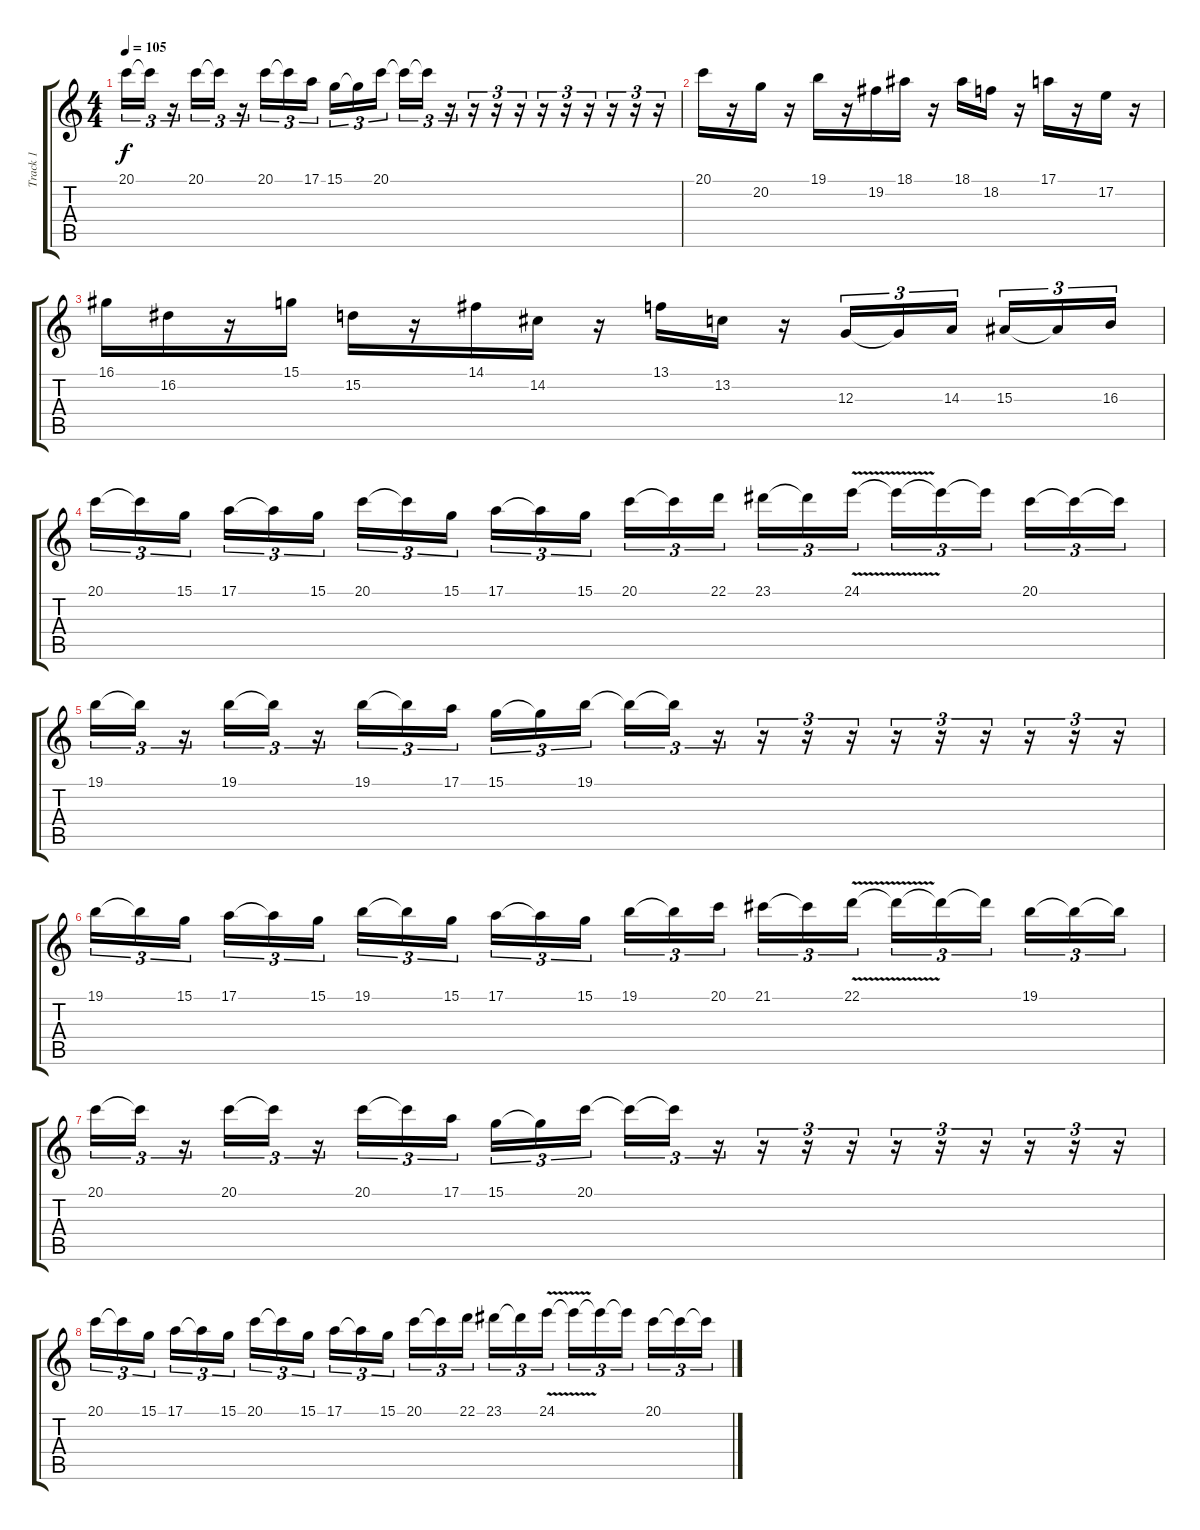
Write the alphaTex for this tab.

\track ("Track 1" "Track 1") {instrument flute}
\staff {score tabs}
\tuning (E4 B3 G3 D3 A2 E2) {hide}
\ts (4 4)
\tempo 105
\clef g2
\ks c
20.1.16{tu (3 2) dy f} 20.1{t}.16{tu (3 2)} r.16{tu (3 2)} 20.1.16{tu (3 2)} 20.1{t}.16{tu (3 2)} r.16{tu (3 2)} 20.1.16{tu (3 2)} 20.1{t}.16{tu (3 2)} 17.1.16{tu (3 2) beam splitsecondary} 15.1.16{tu (3 2)} 15.1{t}.16{tu (3 2)} 20.1.16{tu (3 2)} 20.1{t}.16{tu (3 2)} 20.1{t}.16{tu (3 2)} r.16{tu (3 2)} r.16{tu (3 2)} r.16{tu (3 2)} r.16{tu (3 2)} r.16{tu (3 2)} r.16{tu (3 2)} r.16{tu (3 2)} r.16{tu (3 2)} r.16{tu (3 2)} r.16{tu (3 2)} |
20.1.16 r.16 20.2.16 r.16 19.1.16 r.16 19.2.16 18.1.16 r.16 18.1.16 18.2.16 r.16 17.1.16 r.16 17.2.16 r.16 |
16.1.16 16.2.16 r.16 15.1.16 15.2.16 r.16 14.1.16 14.2.16 r.16 13.1.16 13.2.16 r.16 12.3.16{tu (3 2)} 12.3{t}.16{tu (3 2)} 14.3.16{tu (3 2) beam splitsecondary} 15.3.16{tu (3 2)} 15.3{t}.16{tu (3 2)} 16.3.16{tu (3 2)} |
20.1.16{tu (3 2)} 20.1{t}.16{tu (3 2)} 15.1.16{tu (3 2) beam splitsecondary} 17.1.16{tu (3 2)} 17.1{t}.16{tu (3 2)} 15.1.16{tu (3 2)} 20.1.16{tu (3 2)} 20.1{t}.16{tu (3 2)} 15.1.16{tu (3 2) beam splitsecondary} 17.1.16{tu (3 2)} 17.1{t}.16{tu (3 2)} 15.1.16{tu (3 2)} 20.1.16{tu (3 2)} 20.1{t}.16{tu (3 2)} 22.1.16{tu (3 2) beam splitsecondary} 23.1.16{tu (3 2)} 23.1{t}.16{tu (3 2)} 24.1{v}.16{tu (3 2)} 24.1{t}.16{tu (3 2)} 24.1{t}.16{tu (3 2)} 24.1{t}.16{tu (3 2) beam splitsecondary} 20.1.16{tu (3 2)} 20.1{t}.16{tu (3 2)} 20.1{t}.16{tu (3 2)} |
19.1.16{tu (3 2)} 19.1{t}.16{tu (3 2)} r.16{tu (3 2)} 19.1.16{tu (3 2)} 19.1{t}.16{tu (3 2)} r.16{tu (3 2)} 19.1.16{tu (3 2)} 19.1{t}.16{tu (3 2)} 17.1.16{tu (3 2) beam splitsecondary} 15.1.16{tu (3 2)} 15.1{t}.16{tu (3 2)} 19.1.16{tu (3 2)} 19.1{t}.16{tu (3 2)} 19.1{t}.16{tu (3 2)} r.16{tu (3 2)} r.16{tu (3 2)} r.16{tu (3 2)} r.16{tu (3 2)} r.16{tu (3 2)} r.16{tu (3 2)} r.16{tu (3 2)} r.16{tu (3 2)} r.16{tu (3 2)} r.16{tu (3 2)} |
19.1.16{tu (3 2)} 19.1{t}.16{tu (3 2)} 15.1.16{tu (3 2) beam splitsecondary} 17.1.16{tu (3 2)} 17.1{t}.16{tu (3 2)} 15.1.16{tu (3 2)} 19.1.16{tu (3 2)} 19.1{t}.16{tu (3 2)} 15.1.16{tu (3 2) beam splitsecondary} 17.1.16{tu (3 2)} 17.1{t}.16{tu (3 2)} 15.1.16{tu (3 2)} 19.1.16{tu (3 2)} 19.1{t}.16{tu (3 2)} 20.1.16{tu (3 2) beam splitsecondary} 21.1.16{tu (3 2)} 21.1{t}.16{tu (3 2)} 22.1{v}.16{tu (3 2)} 22.1{t}.16{tu (3 2)} 22.1{t}.16{tu (3 2)} 22.1{t}.16{tu (3 2) beam splitsecondary} 19.1.16{tu (3 2)} 19.1{t}.16{tu (3 2)} 19.1{t}.16{tu (3 2)} |
20.1.16{tu (3 2)} 20.1{t}.16{tu (3 2)} r.16{tu (3 2)} 20.1.16{tu (3 2)} 20.1{t}.16{tu (3 2)} r.16{tu (3 2)} 20.1.16{tu (3 2)} 20.1{t}.16{tu (3 2)} 17.1.16{tu (3 2) beam splitsecondary} 15.1.16{tu (3 2)} 15.1{t}.16{tu (3 2)} 20.1.16{tu (3 2)} 20.1{t}.16{tu (3 2)} 20.1{t}.16{tu (3 2)} r.16{tu (3 2)} r.16{tu (3 2)} r.16{tu (3 2)} r.16{tu (3 2)} r.16{tu (3 2)} r.16{tu (3 2)} r.16{tu (3 2)} r.16{tu (3 2)} r.16{tu (3 2)} r.16{tu (3 2)} |
20.1.16{tu (3 2)} 20.1{t}.16{tu (3 2)} 15.1.16{tu (3 2) beam splitsecondary} 17.1.16{tu (3 2)} 17.1{t}.16{tu (3 2)} 15.1.16{tu (3 2)} 20.1.16{tu (3 2)} 20.1{t}.16{tu (3 2)} 15.1.16{tu (3 2) beam splitsecondary} 17.1.16{tu (3 2)} 17.1{t}.16{tu (3 2)} 15.1.16{tu (3 2)} 20.1.16{tu (3 2)} 20.1{t}.16{tu (3 2)} 22.1.16{tu (3 2) beam splitsecondary} 23.1.16{tu (3 2)} 23.1{t}.16{tu (3 2)} 24.1{v}.16{tu (3 2)} 24.1{t}.16{tu (3 2)} 24.1{t}.16{tu (3 2)} 24.1{t}.16{tu (3 2) beam splitsecondary} 20.1.16{tu (3 2)} 20.1{t}.16{tu (3 2)} 20.1{t}.16{tu (3 2)}
